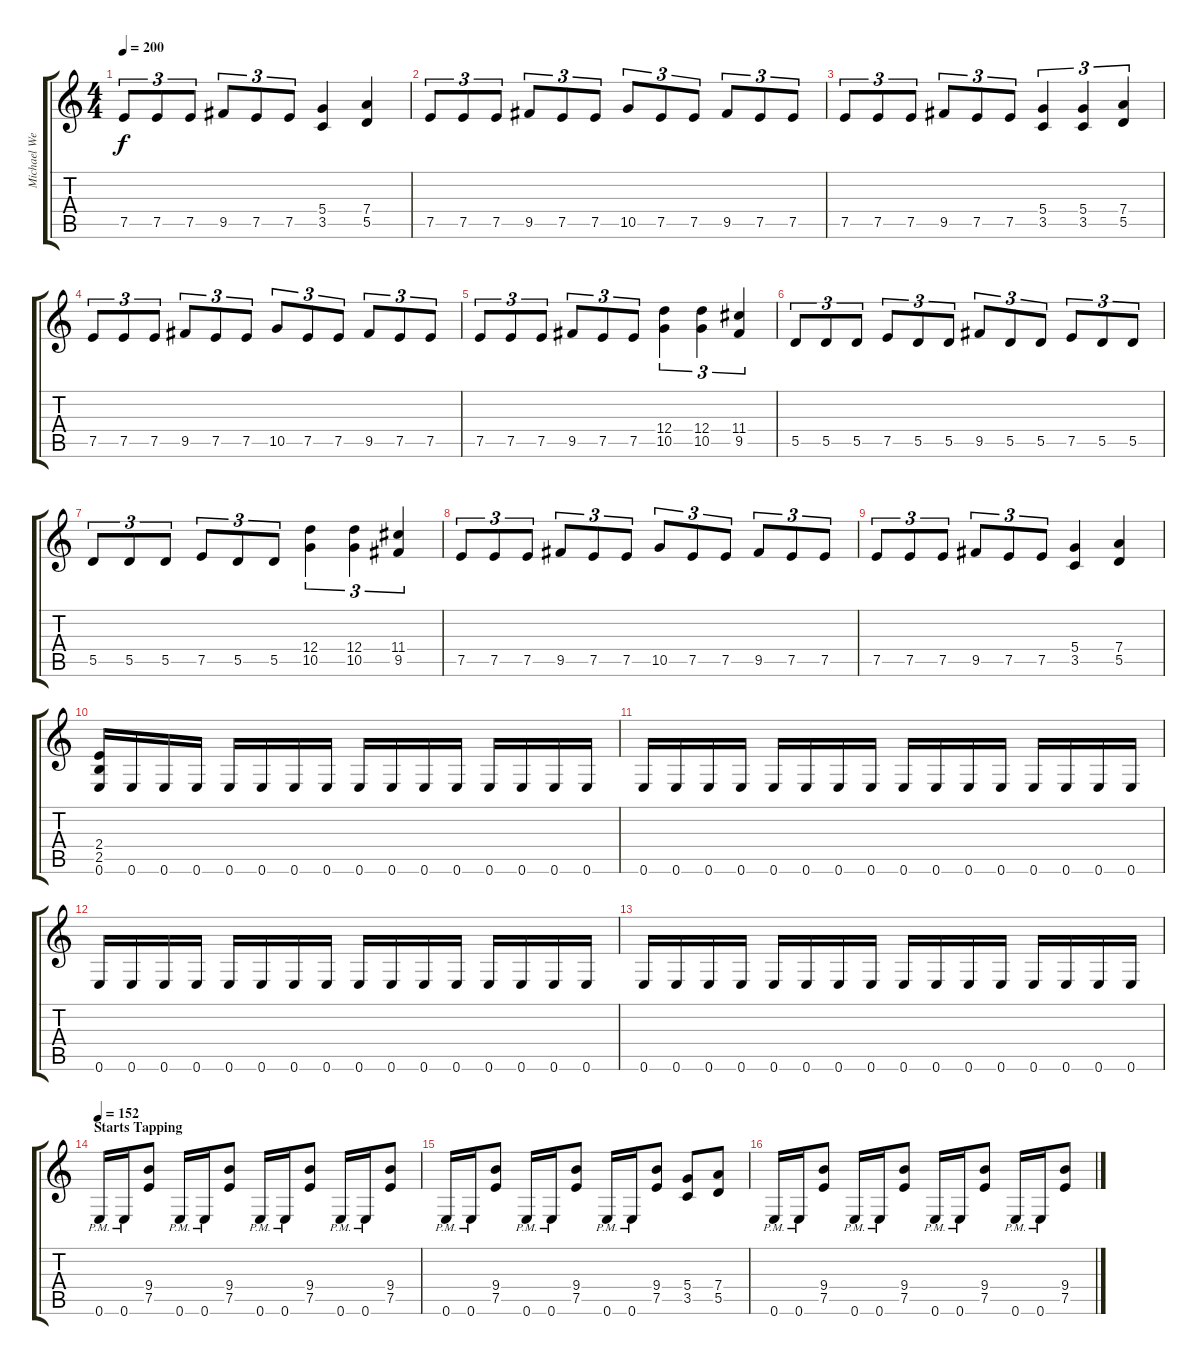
\track ("Michael Weikath" "Michael We") {instrument distortionguitar}
\staff {score tabs}
\tuning (E4 B3 G3 D3 A2 E2) {hide}
\ts (4 4)
\tempo 200
\clef g2
\ks c
7.5.8{tu (3 2) dy f} 7.5.8{tu (3 2)} 7.5.8{tu (3 2)} 9.5.8{tu (3 2)} 7.5.8{tu (3 2)} 7.5.8{tu (3 2)} (5.4 3.5).4 (7.4 5.5).4 |
7.5.8{tu (3 2) volume 15 balance 8} 7.5.8{tu (3 2)} 7.5.8{tu (3 2)} 9.5.8{tu (3 2)} 7.5.8{tu (3 2)} 7.5.8{tu (3 2)} 10.5.8{tu (3 2)} 7.5.8{tu (3 2)} 7.5.8{tu (3 2)} 9.5.8{tu (3 2)} 7.5.8{tu (3 2)} 7.5.8{tu (3 2)} |
7.5.8{tu (3 2)} 7.5.8{tu (3 2)} 7.5.8{tu (3 2)} 9.5.8{tu (3 2)} 7.5.8{tu (3 2)} 7.5.8{tu (3 2)} (5.4 3.5).4{tu (3 2)} (5.4 3.5).4{tu (3 2)} (7.4 5.5).4{tu (3 2)} |
7.5.8{tu (3 2)} 7.5.8{tu (3 2)} 7.5.8{tu (3 2)} 9.5.8{tu (3 2)} 7.5.8{tu (3 2)} 7.5.8{tu (3 2)} 10.5.8{tu (3 2)} 7.5.8{tu (3 2)} 7.5.8{tu (3 2)} 9.5.8{tu (3 2)} 7.5.8{tu (3 2)} 7.5.8{tu (3 2)} |
7.5.8{tu (3 2)} 7.5.8{tu (3 2)} 7.5.8{tu (3 2)} 9.5.8{tu (3 2)} 7.5.8{tu (3 2)} 7.5.8{tu (3 2)} (12.4 10.5).4{tu (3 2)} (12.4 10.5).4{tu (3 2)} (11.4 9.5).4{tu (3 2)} |
5.5.8{tu (3 2)} 5.5.8{tu (3 2)} 5.5.8{tu (3 2)} 7.5.8{tu (3 2)} 5.5.8{tu (3 2)} 5.5.8{tu (3 2)} 9.5.8{tu (3 2)} 5.5.8{tu (3 2)} 5.5.8{tu (3 2)} 7.5.8{tu (3 2)} 5.5.8{tu (3 2)} 5.5.8{tu (3 2)} |
5.5.8{tu (3 2)} 5.5.8{tu (3 2)} 5.5.8{tu (3 2)} 7.5.8{tu (3 2)} 5.5.8{tu (3 2)} 5.5.8{tu (3 2)} (12.4 10.5).4{tu (3 2)} (12.4 10.5).4{tu (3 2)} (11.4 9.5).4{tu (3 2)} |
7.5.8{tu (3 2)} 7.5.8{tu (3 2)} 7.5.8{tu (3 2)} 9.5.8{tu (3 2)} 7.5.8{tu (3 2)} 7.5.8{tu (3 2)} 10.5.8{tu (3 2)} 7.5.8{tu (3 2)} 7.5.8{tu (3 2)} 9.5.8{tu (3 2)} 7.5.8{tu (3 2)} 7.5.8{tu (3 2)} |
7.5.8{tu (3 2)} 7.5.8{tu (3 2)} 7.5.8{tu (3 2)} 9.5.8{tu (3 2)} 7.5.8{tu (3 2)} 7.5.8{tu (3 2)} (5.4 3.5).4 (7.4 5.5).4 |
(2.4 2.5 0.6).16 0.6.16 0.6.16 0.6.16 0.6.16 0.6.16 0.6.16 0.6.16 0.6.16 0.6.16 0.6.16 0.6.16 0.6.16 0.6.16 0.6.16 0.6.16 |
0.6.16 0.6.16 0.6.16 0.6.16 0.6.16 0.6.16 0.6.16 0.6.16 0.6.16 0.6.16 0.6.16 0.6.16 0.6.16 0.6.16 0.6.16 0.6.16 |
0.6.16 0.6.16 0.6.16 0.6.16 0.6.16 0.6.16 0.6.16 0.6.16 0.6.16 0.6.16 0.6.16 0.6.16 0.6.16 0.6.16 0.6.16 0.6.16 |
0.6.16 0.6.16 0.6.16 0.6.16 0.6.16 0.6.16 0.6.16 0.6.16 0.6.16 0.6.16 0.6.16 0.6.16 0.6.16 0.6.16 0.6.16 0.6.16 |
\section ("" "Starts Tapping")
\tempo 153
\tempo 152
0.6{pm}.16{volume 11} 0.6{pm}.16 (9.4 7.5).8 0.6{pm}.16 0.6{pm}.16 (9.4 7.5).8 0.6{pm}.16 0.6{pm}.16 (9.4 7.5).8 0.6{pm}.16 0.6{pm}.16 (9.4 7.5).8 |
0.6{pm}.16 0.6{pm}.16 (9.4 7.5).8 0.6{pm}.16 0.6{pm}.16 (9.4 7.5).8 0.6{pm}.16 0.6{pm}.16 (9.4 7.5).8 (5.4 3.5).8 (7.4 5.5).8 |
0.6{pm}.16 0.6{pm}.16 (9.4 7.5).8 0.6{pm}.16 0.6{pm}.16 (9.4 7.5).8 0.6{pm}.16 0.6{pm}.16 (9.4 7.5).8 0.6{pm}.16 0.6{pm}.16 (9.4 7.5).8
